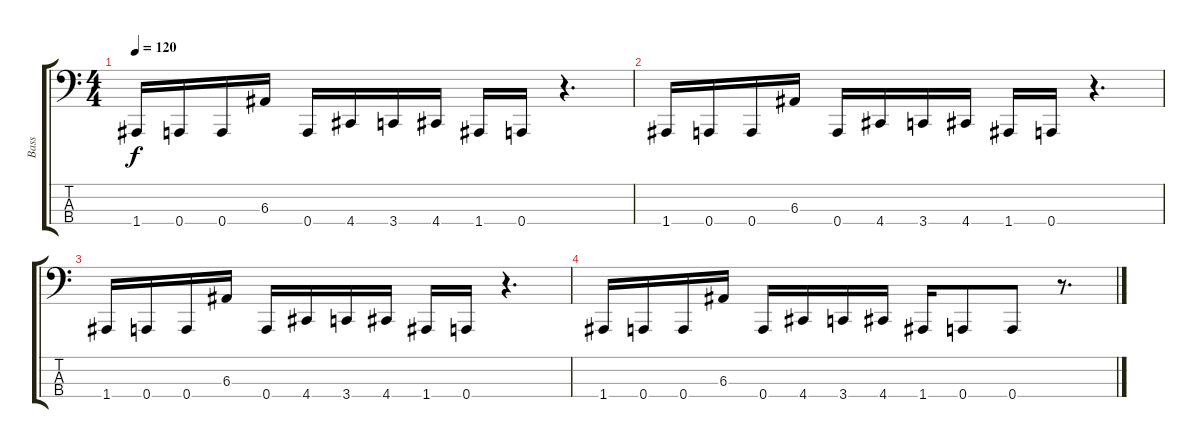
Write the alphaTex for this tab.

\track ("Bass" "Bass") {instrument electricbasspick}
\staff {score tabs}
\tuning (D2 A1 E1 A0) {hide}
\ts (4 4)
\tempo 120
\clef f4
\ks c
1.4.16{dy f} 0.4.16 0.4.16 6.3.16 0.4.16 4.4.16 3.4.16 4.4.16 1.4.16 0.4.16 r.4{d} |
1.4.16 0.4.16 0.4.16 6.3.16 0.4.16 4.4.16 3.4.16 4.4.16 1.4.16 0.4.16 r.4{d} |
1.4.16 0.4.16 0.4.16 6.3.16 0.4.16 4.4.16 3.4.16 4.4.16 1.4.16 0.4.16 r.4{d} |
1.4.16 0.4.16 0.4.16 6.3.16 0.4.16 4.4.16 3.4.16 4.4.16 1.4.16 0.4.8 0.4.8 r.8{d}
